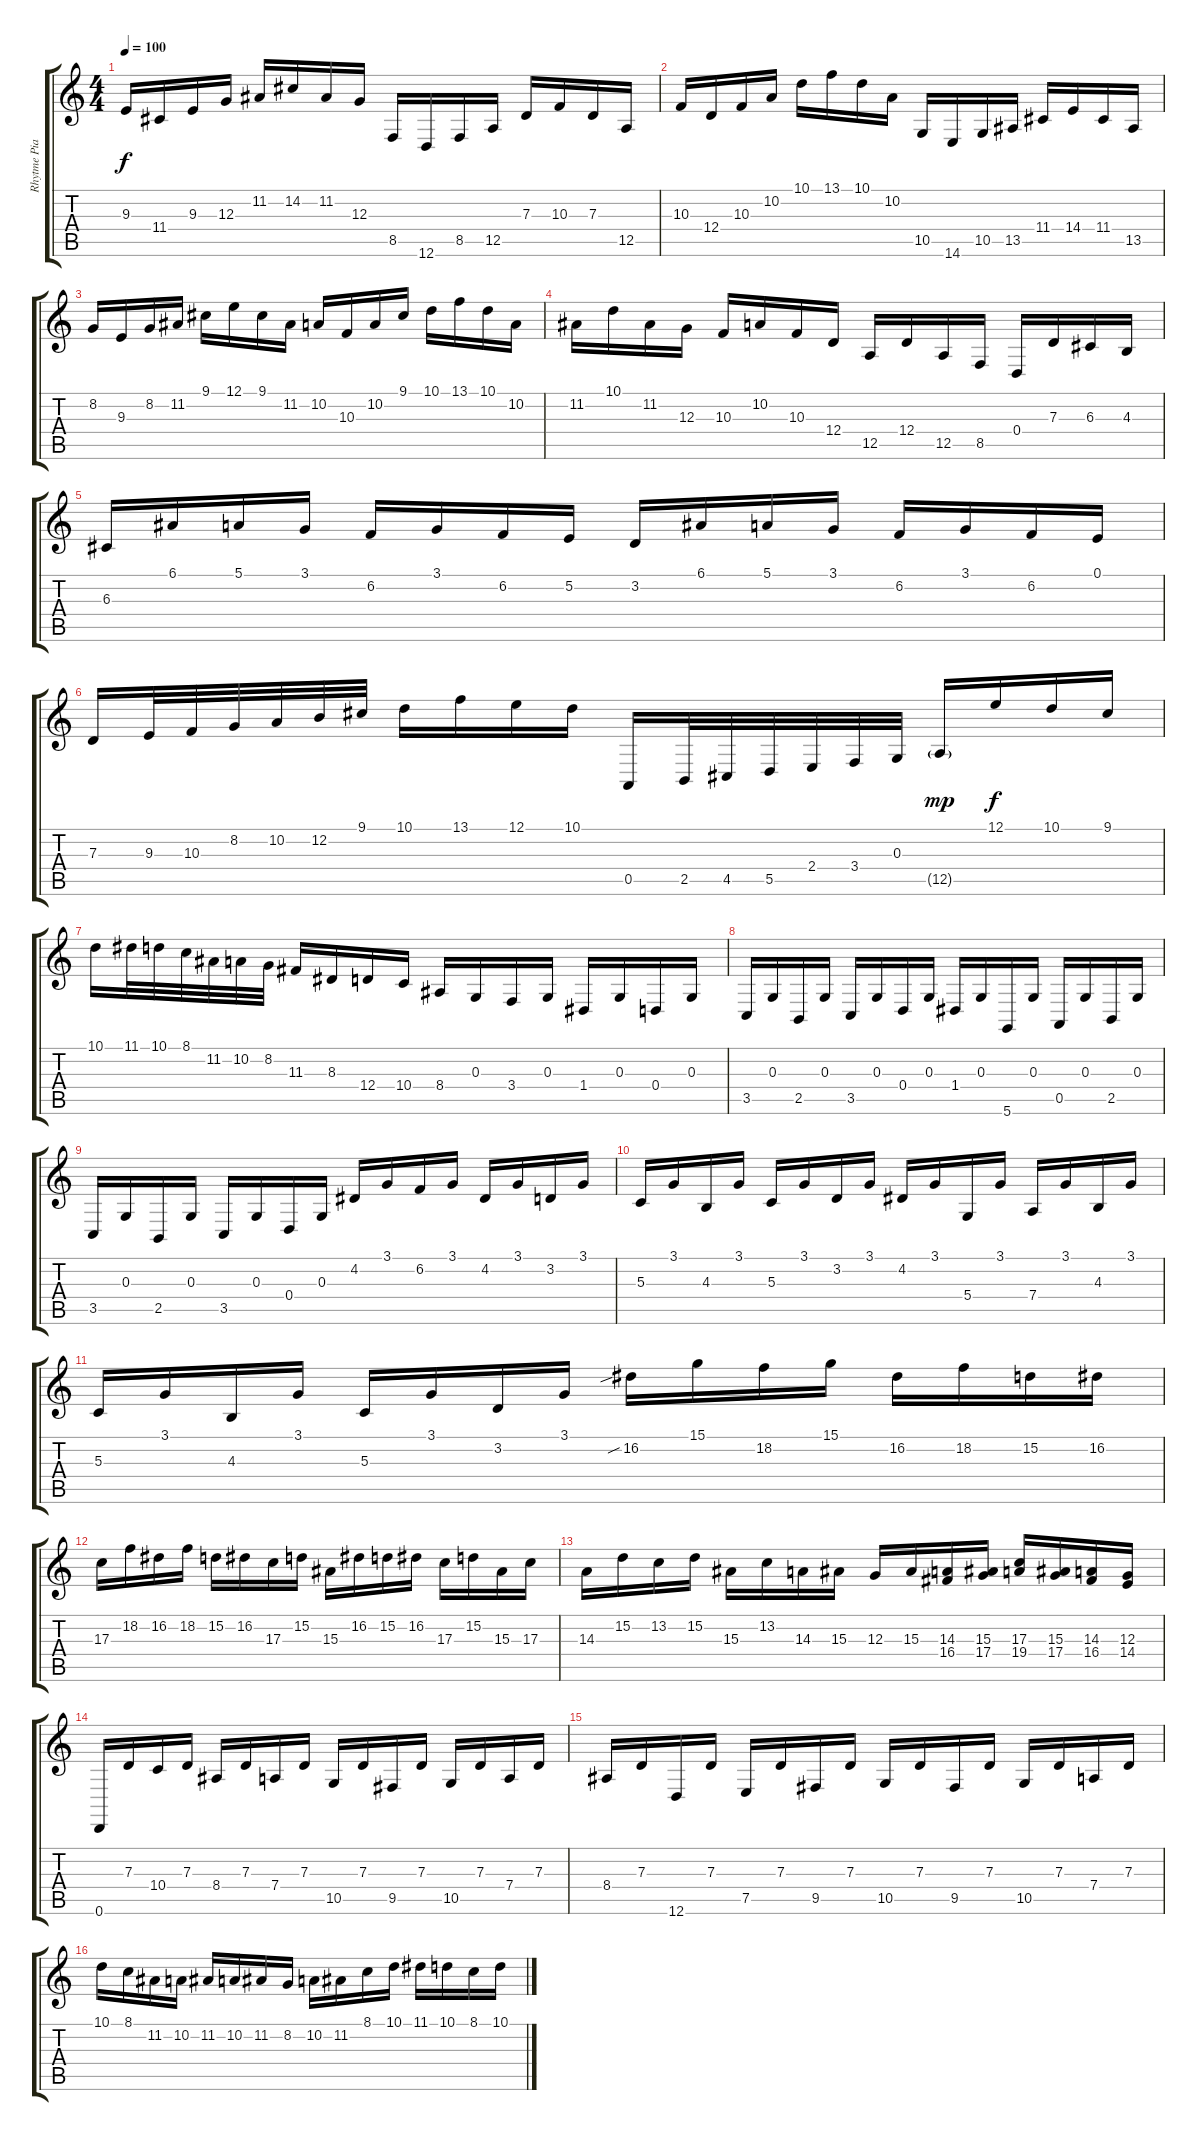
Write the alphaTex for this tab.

\track ("Rhytme Piano" "Rhytme Pia") {instrument acousticgrandpiano}
\staff {score tabs}
\tuning (E4 B3 G3 D3 A2 D2) {hide}
\ts (4 4)
\tempo 100
\clef g2
\ks c
9.3.16{dy f} 11.4.16 9.3.16 12.3.16 11.2.16 14.2.16 11.2.16 12.3.16 8.5.16 12.6.16 8.5.16 12.5.16 7.3.16 10.3.16 7.3.16 12.5.16 |
10.3.16 12.4.16 10.3.16 10.2.16 10.1.16 13.1.16 10.1.16 10.2.16 10.5.16 14.6.16 10.5.16 13.5.16 11.4.16 14.4.16 11.4.16 13.5.16 |
8.2.16 9.3.16 8.2.16 11.2.16 9.1.16 12.1.16 9.1.16 11.2.16 10.2.16 10.3.16 10.2.16 9.1.16 10.1.16 13.1.16 10.1.16 10.2.16 |
11.2.16 10.1.16 11.2.16 12.3.16 10.3.16 10.2.16 10.3.16 12.4.16 12.5.16 12.4.16 12.5.16 8.5.16 0.4.16 7.3.16 6.3.16 4.3.16 |
6.3.16 6.1.16 5.1.16 3.1.16 6.2.16 3.1.16 6.2.16 5.2.16 3.2.16 6.1.16 5.1.16 3.1.16 6.2.16 3.1.16 6.2.16 0.1.16 |
7.3.16 9.3.32 10.3.32 8.2.32 10.2.32 12.2.32 9.1.32 10.1.16 13.1.16 12.1.16 10.1.16 0.5.16 2.5.32 4.5.32 5.5.32 2.4.32 3.4.32 0.3.32 12.5{g}.16{dy mp} 12.1.16{dy f} 10.1.16 9.1.16 |
10.1.16 11.1.32 10.1.32 8.1.32 11.2.32 10.2.32 8.2.32 11.3.16 8.3.16 12.4.16 10.4.16 8.4.16 0.3.16 3.4.16 0.3.16 1.4.16 0.3.16 0.4.16 0.3.16 |
3.5.16 0.3.16 2.5.16 0.3.16 3.5.16 0.3.16 0.4.16 0.3.16 1.4.16 0.3.16 5.6.16 0.3.16 0.5.16 0.3.16 2.5.16 0.3.16 |
3.5.16 0.3.16 2.5.16 0.3.16 3.5.16 0.3.16 0.4.16 0.3.16 4.2.16 3.1.16 6.2.16 3.1.16 4.2.16 3.1.16 3.2.16 3.1.16 |
5.3.16 3.1.16 4.3.16 3.1.16 5.3.16 3.1.16 3.2.16 3.1.16 4.2.16 3.1.16 5.4.16 3.1.16 7.4.16 3.1.16 4.3.16 3.1.16 |
5.3.16 3.1.16 4.3.16 3.1.16 5.3.16 3.1.16 3.2.16 3.1.16 16.2{sib}.16 15.1.16 18.2.16 15.1.16 16.2.16 18.2.16 15.2.16 16.2.16 |
17.3.16 18.2.16 16.2.16 18.2.16 15.2.16 16.2.16 17.3.16 15.2.16 15.3.16 16.2.16 15.2.16 16.2.16 17.3.16 15.2.16 15.3.16 17.3.16 |
14.3.16 15.2.16 13.2.16 15.2.16 15.3.16 13.2.16 14.3.16 15.3.16 12.3.16 15.3.16 (14.3 16.4).16 (15.3 17.4).16 (17.3 19.4).16 (15.3 17.4).16 (14.3 16.4).16 (12.3 14.4).16 |
0.6.16 7.3.16 10.4.16 7.3.16 8.4.16 7.3.16 7.4.16 7.3.16 10.5.16 7.3.16 9.5.16 7.3.16 10.5.16 7.3.16 7.4.16 7.3.16 |
8.4.16 7.3.16 12.6.16 7.3.16 7.5.16 7.3.16 9.5.16 7.3.16 10.5.16 7.3.16 9.5.16 7.3.16 10.5.16 7.3.16 7.4.16 7.3.16 |
10.1.16 8.1.16 11.2.16 10.2.16 11.2.16 10.2.16 11.2.16 8.2.16 10.2.16 11.2.16 8.1.16 10.1.16 11.1.16 10.1.16 8.1.16 10.1.16
